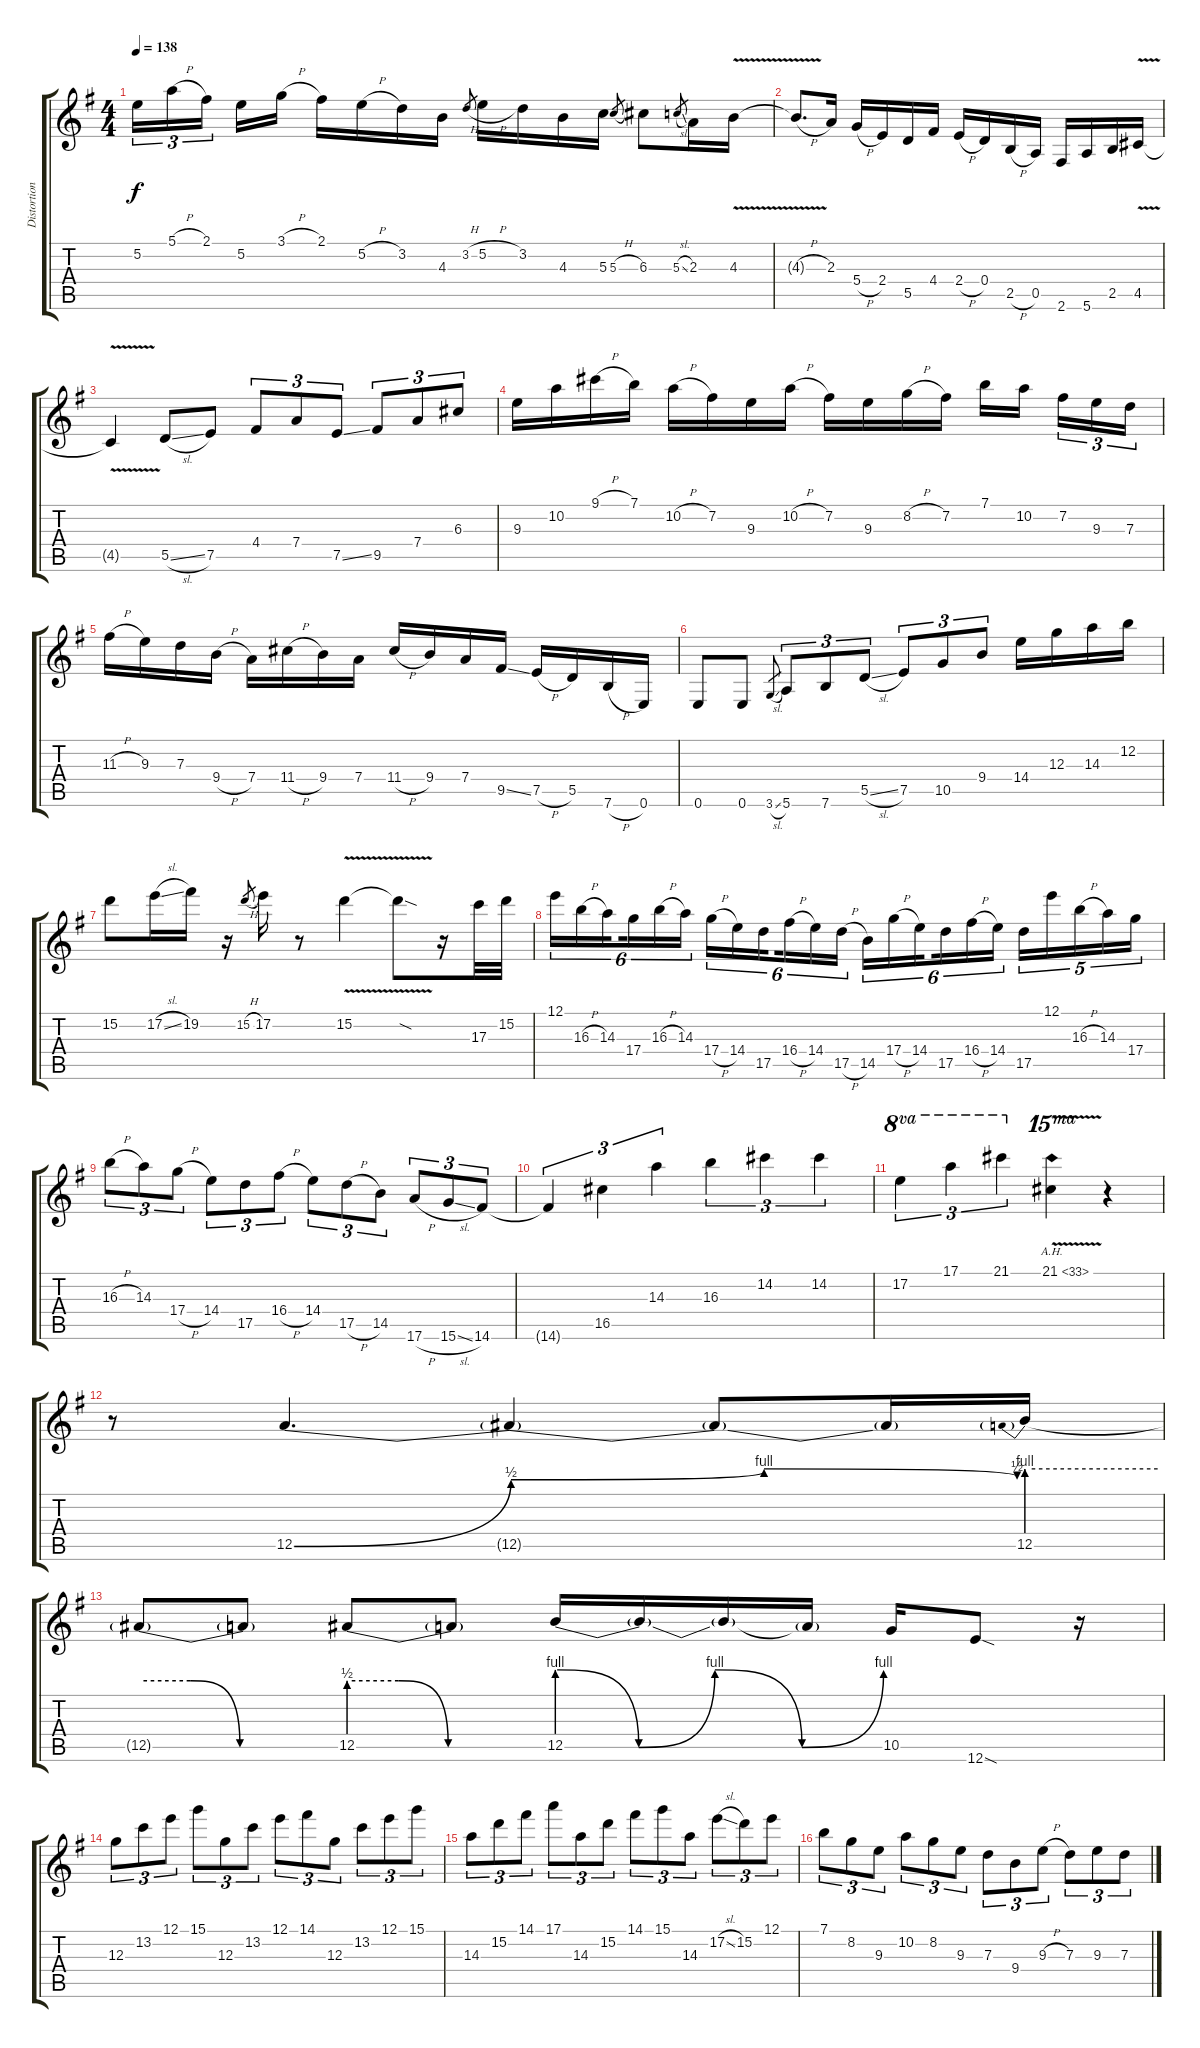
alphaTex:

\track ("Distortion w/ reverb and delay" "Distortion") {instrument distortionguitar}
\staff {score tabs}
\tuning (E4 B3 G3 D3 A2 E2) {hide}
\ts (4 4)
\tempo 138
\clef g2
\ks g
5.2.16{tu (3 2) dy f} 5.1{h}.16{tu (3 2)} 2.1.16{tu (3 2) beam splitsecondary} 5.2.16 3.1{h}.16 2.1.16 5.2{h}.16 3.2.16 4.3.16 3.2{h}.8{gr} 5.2{h}.16 3.2.16 4.3.16 5.3.16 5.3{h}.8{gr} 6.3.8 5.3{sl}.8{gr} 2.3.16 4.3{v}.16 |
4.3{v h t}.8{d} 2.3.16 5.4{h}.16 2.4.16 5.5.16 4.4.16 2.4{h}.16 0.4.16 2.5{h}.16 0.5.16 2.6.16 5.6.16 2.5.16 4.5{v}.16 |
4.5{t}.4 5.5{sl}.8 7.5.8 4.4.8{tu (3 2)} 7.4.8{tu (3 2)} 7.5{ss}.8{tu (3 2)} 9.5.8{tu (3 2)} 7.4.8{tu (3 2)} 6.3.8{tu (3 2)} |
9.3.16 10.2.16 9.1{h}.16 7.1.16 10.2{h}.16 7.2.16 9.3.16 10.2{h}.16 7.2.16 9.3.16 8.2{h}.16 7.2.16 7.1.16 10.2.16{beam splitsecondary} 7.2.16{tu (3 2)} 9.3.16{tu (3 2)} 7.3.16{tu (3 2)} |
11.3{h}.16 9.3.16 7.3.16 9.4{h}.16 7.4.16 11.4{h}.16 9.4.16 7.4.16 11.4{h}.16 9.4.16 7.4.16 9.5{ss}.16 7.5{h}.16 5.5.16 7.6{h}.16 0.6.16 |
0.6.8 0.6.8 3.6{sl}.8{gr} 5.6.8{tu (3 2)} 7.6.8{tu (3 2)} 5.5{sl}.8{tu (3 2)} 7.5.8{tu (3 2)} 10.5.8{tu (3 2)} 9.4.8{tu (3 2)} 14.4.16 12.3.16 14.3.16 12.2.16 |
15.2.8 17.2{sl}.16 19.2.16 r.16 15.2{h}.8{gr} 17.2.16 r.8 15.2{v}.4 15.2{sod t}.8 r.16 17.3.32 15.2.32 |
12.1.16{tu (6 4)} 16.3{h}.16{tu (6 4)} 14.3.16{tu (6 4) beam splitsecondary} 17.4.16{tu (6 4)} 16.3{h}.16{tu (6 4)} 14.3.16{tu (6 4)} 17.4{h}.16{tu (6 4)} 14.4.16{tu (6 4)} 17.5.16{tu (6 4) beam splitsecondary} 16.4{h}.16{tu (6 4)} 14.4.16{tu (6 4)} 17.5{h}.16{tu (6 4)} 14.5.16{tu (6 4)} 17.4{h}.16{tu (6 4)} 14.4.16{tu (6 4) beam splitsecondary} 17.5.16{tu (6 4)} 16.4{h}.16{tu (6 4)} 14.4.16{tu (6 4)} 17.5.16{tu (5 4)} 12.1.16{tu (5 4)} 16.3{h}.16{tu (5 4)} 14.3.16{tu (5 4)} 17.4.16{tu (5 4)} |
16.3{h}.8{tu (3 2)} 14.3.8{tu (3 2)} 17.4{h}.8{tu (3 2)} 14.4.8{tu (3 2)} 17.5.8{tu (3 2)} 16.4{h}.8{tu (3 2)} 14.4.8{tu (3 2)} 17.5{h}.8{tu (3 2)} 14.5.8{tu (3 2)} 17.6{h}.8{tu (3 2)} 15.6{sl}.8{tu (3 2)} 14.6.8{tu (3 2)} |
14.6{t}.4{tu (3 2)} 16.5.4{tu (3 2)} 14.3.4{tu (3 2)} 16.3.4{tu (3 2)} 14.2.4{tu (3 2)} 14.2.4{tu (3 2)} |
17.2.4{tu (3 2) ot 8va} 17.1.4{tu (3 2) ot 8va} 21.1.4{tu (3 2) ot 8va} 21.1{ah 12 v}.4{ot 15ma} r.4 |
r.8 12.5{be (bend 0 0 60 2)}.4{d} 12.5{be (bendrelease 0 2 30 4 30 4 60 2) t}.4 12.5{t}.8 12.5{t}.16 12.5{be (prebend 0 4 60 4)}.16 |
12.5{be (custom 0 2 15 2 30 0 60 0) t}.8 12.5{t}.8 12.5{be (custom 0 2 15 2 30 0 60 0)}.8 12.5{t}.8 12.5{be (custom 0 4 15 0 29 4 45 0 60 4)}.16 12.5{t}.16 12.5{t}.16 12.5{t}.16 10.5.16 12.6{sod}.8 r.16 |
12.3.8{tu (3 2)} 13.2.8{tu (3 2)} 12.1.8{tu (3 2)} 15.1.8{tu (3 2)} 12.3.8{tu (3 2)} 13.2.8{tu (3 2)} 12.1.8{tu (3 2)} 14.1.8{tu (3 2)} 12.3.8{tu (3 2)} 13.2.8{tu (3 2)} 12.1.8{tu (3 2)} 15.1.8{tu (3 2)} |
14.3.8{tu (3 2)} 15.2.8{tu (3 2)} 14.1.8{tu (3 2)} 17.1.8{tu (3 2)} 14.3.8{tu (3 2)} 15.2.8{tu (3 2)} 14.1.8{tu (3 2)} 15.1.8{tu (3 2)} 14.3.8{tu (3 2)} 17.2{sl}.8{tu (3 2)} 15.2.8{tu (3 2)} 12.1.8{tu (3 2)} |
7.1.8{tu (3 2)} 8.2.8{tu (3 2)} 9.3.8{tu (3 2)} 10.2.8{tu (3 2)} 8.2.8{tu (3 2)} 9.3.8{tu (3 2)} 7.3.8{tu (3 2)} 9.4.8{tu (3 2)} 9.3{h}.8{tu (3 2)} 7.3.8{tu (3 2)} 9.3.8{tu (3 2)} 7.3{h}.8{tu (3 2)}
